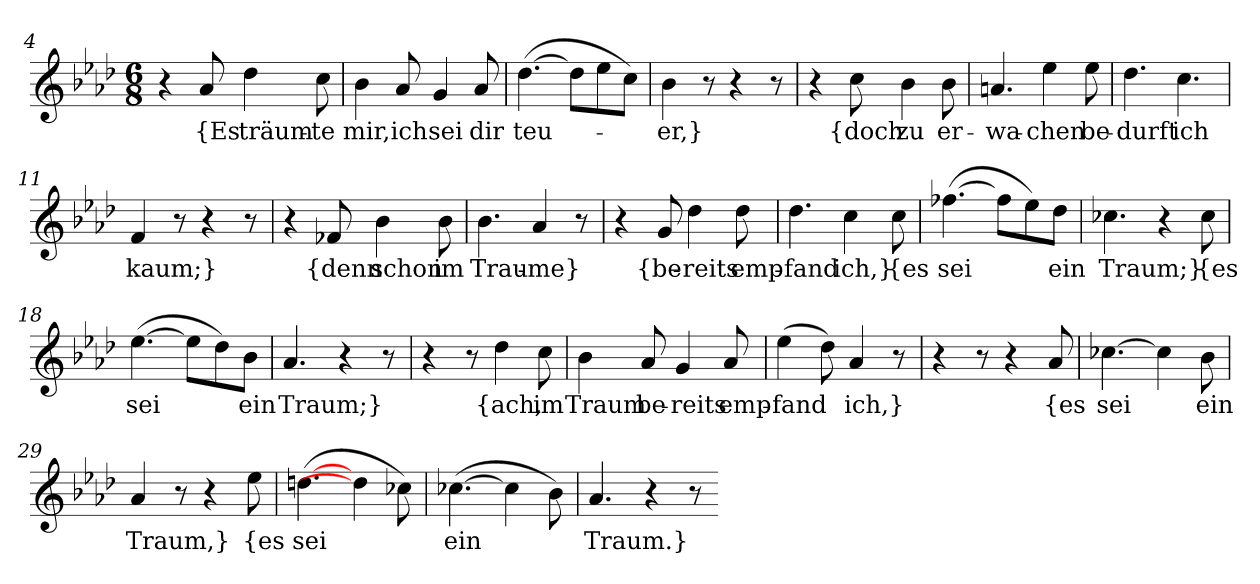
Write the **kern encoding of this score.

**kern	**text
*part1	*part1
*staff1	*staff1
*clefG2	*
*k[b-e-a-d-]	*
*M6/8	*
=4	=4
4r	.
8a-	{Es
4dd-	träum-
8cc	-te
=5	=5
4b-	mir,
8a-	ich
4g	sei
8a-	dir
=6	=6
([4.dd-	teu-
8dd-\L]	.
8ee-\	.
8cc\J)	.
=7	=7
4b-	-er,}
8r	.
4r	.
8r	.
=8	=8
4r	.
8cc	{doch
4b-	zu
8b-	er-
=9	=9
4.an	-wa-
4ee-	-chen
8ee-	be-
=10	=10
4.dd-	-durft
4.cc	ich
=11	=11
4f	kaum;}
8r	.
4r	.
8r	.
=12	=12
4r	.
8f-X	{denn
4b-	schon
8b-	im
=13	=13
4.b-	Trau-
4a-	-me}
8r	.
=14	=14
4r	.
8g	{be-
4dd-	-reits
8dd-	emp-
=15	=15
4.dd-	-fand
4cc	ich,}
8cc	{es
=16	=16
([4.ff-X	sei
8ff-\L]	.
8ee-\)	.
8dd-\J	ein
=17	=17
4.cc-X	Traum;}
4r	.
8cc-	{es
=18	=18
([4.ee-	sei
8ee-\L]	.
8dd-\)	.
8b-\J	ein
=19	=19
4.a-	Traum;}
4r	.
8r	.
=24	=24
4r	.
8r	.
4dd-	{ach,
8cc	im
=25	=25
4b-	Traum
8a-	be-
4g	-reits
8a-	emp-
=26	=26
(4ee-	-fand
8dd-)	.
4a-	ich,}
8r	.
=27	=27
4r	.
8r	.
4r	.
8a-	{es
=28	=28
[4.cc-X	sei
4cc-]	.
8b-	ein
=29	=29
4a-	Traum,}
8r	.
4r	.
8ee-	{es
=30	=30
([4.ddn	sei
4dd-]	.
8cc-X)	.
=31	=31
([4.cc-X	ein
4cc-]	.
8b-)	.
=32	=32
4.a-	Traum.}
4r	.
8r	.
=-	=-
*-	*-
